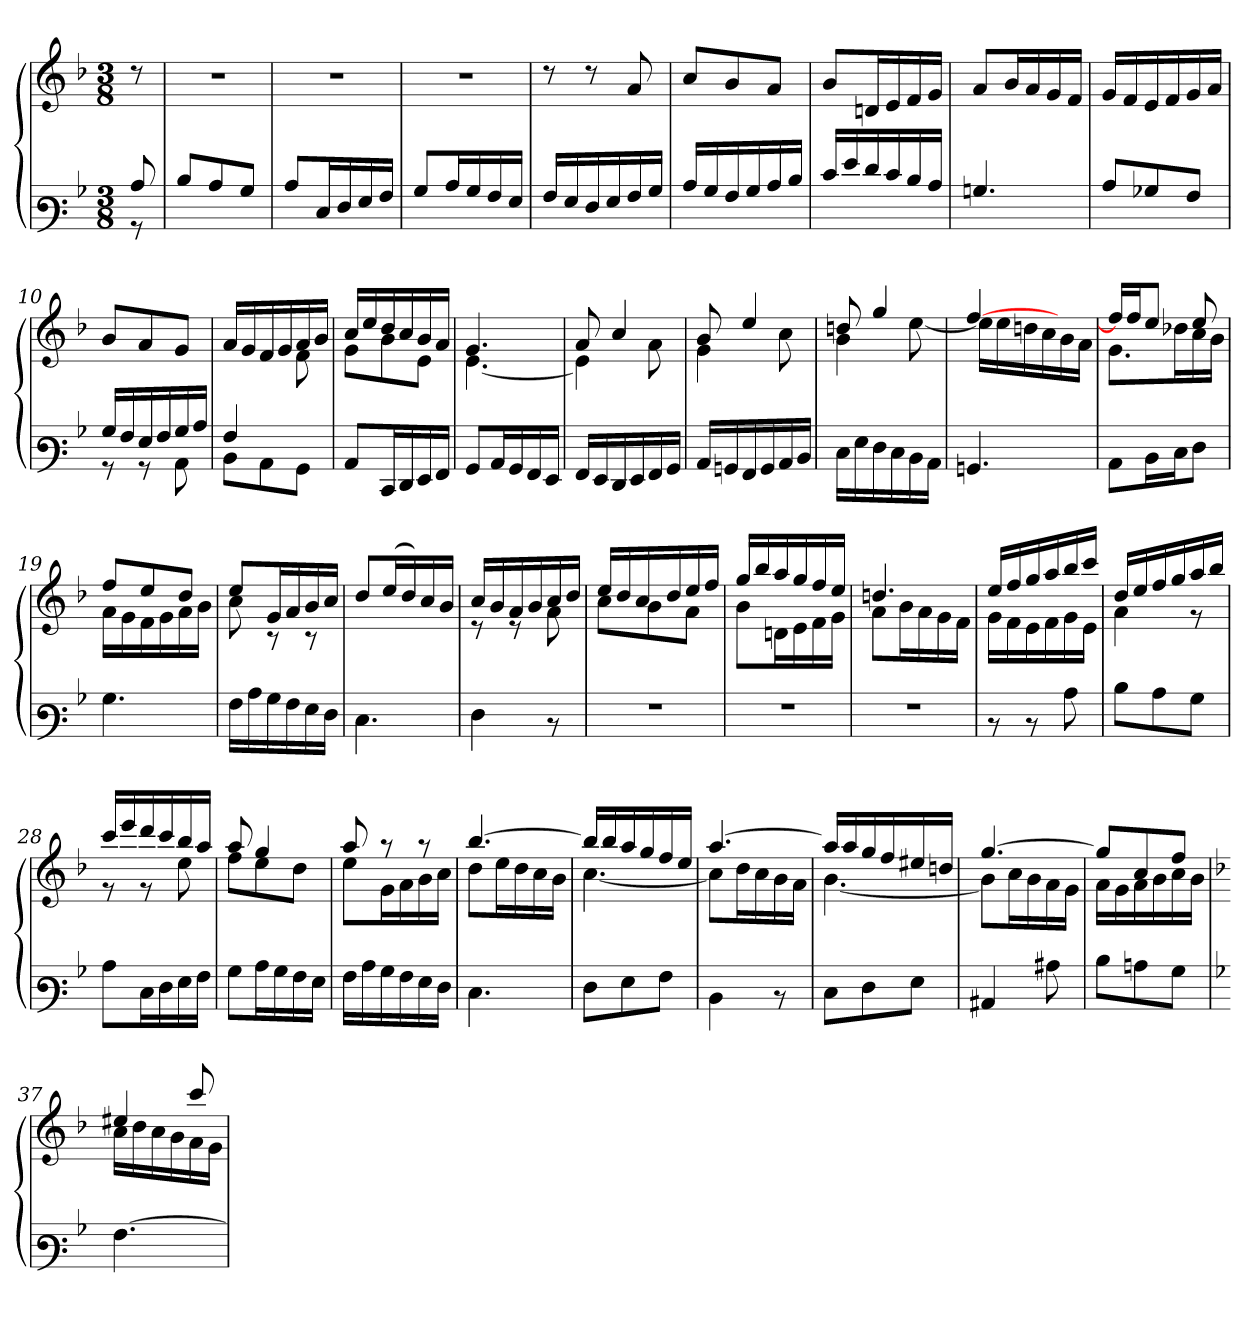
**kern	**kern
*part1	*part1
*staff2	*staff1
*clefF3	*clefG3
*k[b-]	*k[b-]
*M3/8	*M3/8
=1	=1
*^	*
8c/	8rBB	8rb
=2	=2	=2
8d/L	4.ryy	4.r
8c/	.	.
8B-/J	.	.
=3	=3	=3
8c/L	4.ryy	4.r
16E/L	.	.
16F/	.	.
16G/	.	.
16A/JJ	.	.
=4	=4	=4
8B-/L	4.ryy	4.r
16c/L	.	.
16B-/	.	.
16A/	.	.
16G/JJ	.	.
=5	=5	=5
16A/LL	4.ryy	8rb
16G/	.	.
16F/	.	8rb
16G/	.	.
16A/	.	8f/
16B-/JJ	.	.
=6	=6	=6
16c/LL	4.ryy	8a/L
16B-/	.	.
16A/	.	8g/
16B-/	.	.
16c/	.	8f/J
16d/JJ	.	.
!!LO:LB:g=z
=7	=7	=7
16e/LL	4.ryy	8g/L
16g/	.	.
16f/	.	16Bn/L
16e/	.	16c/
16d/	.	16d/
16c/JJ	.	16e/JJ
=8	=8	=8
4.Bn/	4.ryy	8f/L
.	.	16g/L
.	.	16f/
.	.	16e/
.	.	16d/JJ
=9	=9	=9
8c/L	4.ryy	16e/LL
.	.	16d/
8B-X/	.	16c/
.	.	16d/
8A/J	.	16e/
.	.	16f/JJ
=10	=10	=10
16B-/LL	8rBB	8g/L
16A/	.	.
16G/	8rBB	8f/
16A/	.	.
16B-/	8C\	8e/J
16c/JJ	.	.
=11	=11	=11
*	*	*^
4A/	8D\L	16f/LL	4ryy
.	.	16e/	.
.	8C\	16d/	.
.	.	16e/	.
8ryy	8BB-\J	16f/	8d\
.	.	16g/JJ	.
*v	*v	*	*
=12	=12	=12
8C/L	16a/LL	8e\L
.	16cc/	.
16EE/L	16b-/	8g\
16FF/	16a/	.
16GG/	16g/	8c\J
16AA/JJ	16f/JJ	.
!!LO:LB:g=z	!!
=13	=13	=13
8BB-/L	4.e/	[<4.c\
16C/L	.	.
16BB-/	.	.
16AA/	.	.
16GG/JJ	.	.
=14	=14	=14
16AA/LL	8f/	4c\]
16GG/	.	.
16FF/	4a/	.
16GG/	.	.
16AA/	.	8f\
16BB-/JJ	.	.
=15	=15	=15
16C/LL	8g/	4e\
16BBn/	.	.
16AA/	4cc/	.
16BB/	.	.
16C/	.	8a\
16D/JJ	.	.
=16	=16	=16
16E\LL	8bn/	4g\
16G\	.	.
16F\	4ee/	.
16E\	.	.
16D\	.	[<8cc\
16C\JJ	.	.
=17	=17	=17
4.BBn/	[>4dd/	16cc\LL]
.	.	16cc\
.	.	16bn\
.	.	16a\
.	8ryy	16g\
.	.	16f\JJ
=18	=18	=18
8C\L	16dd/LL]	8.e\L
.	16dd/J	.
16D\L	8cc/J	.
16E\J	.	16b-X\k
8F\J	8cc/	16a\L
.	.	16g\JJ
!!LO:LB:g=z	!!
=19	=19	=19
4.B-\	8dd/L	16f\LL
.	.	16e\
.	8cc/	16d\
.	.	16e\
.	8b-/J	16f\
.	.	16g\JJ
=20	=20	=20
16A\LL	8cc/L	8a\
16c\	.	.
16B-\	16e/L	8rA
16A\	16f/	.
16G\	16g/	8rA
16F\JJ	16a/JJ	.
=21	=21	=21
4.E\	8b-/L	4.ryy
.	(<16cc/L	.
.	16b-/)	.
.	16a/	.
.	16g/JJ	.
=22	=22	=22
4F\	16a/LL	8rB
.	16g/	.
.	16f/	8rB
.	16g/	.
8rD	16a/	8f\
.	16b-/JJ	.
=23	=23	=23
4.r	16cc/LL	8a\L
.	16b-/	.
.	16a/	8g\
.	16b-/	.
.	16cc/	8f\J
.	16dd/JJ	.
=24	=24	=24
4.r	16ee/LL	8g\L
.	16gg/	.
.	16ff/	16Bn\L
.	16ee/	16c\
.	16dd/	16d\
.	16cc/JJ	16e\JJ
!!LO:LB:g=z	!!
=25	=25	=25
4.r	4.bn/	8f\L
.	.	16g\L
.	.	16f\
.	.	16e\
.	.	16d\JJ
=26	=26	=26
8rD	16cc/LL	16e\LL
.	16dd/	16d\
8rD	16ee/	16c\
.	16ff/	16d\
8c\	16gg/	16e\
.	16aa/JJ	16c\JJ
=27	=27	=27
8d\L	16b-/LL	4f\
.	16cc/	.
8c\	16dd/	.
.	16ee/	.
8B-\J	16ff/	8re
.	16gg/JJ	.
=28	=28	=28
8c\L	16aa/LL	8r
.	16ccc/	.
16E\L	16bb-/	8r
16F\	16aa/	.
16G\	16gg/	8cc\
16A\JJ	16ff/JJ	.
=29	=29	=29
8B-\L	8ff/	8dd\L
16c\L	4ee/	8cc\
16B-\	.	.
16A\	.	8b-\J
16G\JJ	.	.
=30	=30	=30
16A\LL	8ff/	8cc\L
16c\	.	.
16B-\	8rff	16e\L
16A\	.	16f\
16G\	8rff	16g\
16F\JJ	.	16a\JJ
!!LO:LB:g=z	!!
=31	=31	=31
4.E\	[>4.gg/	8b-\L
.	.	16cc\L
.	.	16b-\
.	.	16a\
.	.	16g\JJ
=32	=32	=32
8F\L	16gg/LL]	[<4.a\
.	16gg/	.
8G\	16ff/	.
.	16ee/	.
8A\J	16dd/	.
.	16cc/JJ	.
=33	=33	=33
4D\	[>4.ff/	8a\L]
.	.	16b-\L
.	.	16a\
8rD	.	16g\
.	.	16f\JJ
=34	=34	=34
8E\L	16ff/LL]	[<4.g\
.	16ff/	.
8F\	16ee/	.
.	16dd/	.
8G\J	16cc#X/	.
.	16bn/JJ	.
=35	=35	=35
4C#X/	[>4.ee/	8g\L]
.	.	16a\L
.	.	16g\
8c#X\	.	16f\
.	.	16e\JJ
=36	=36	=36
8d\L	8ee/L]	16f\LL
.	.	16e\
8cn\	8a/	16f\
.	.	16g\
8B-\J	8dd/J	16a\
.	.	16g\JJ
!!LO:PB:g=z	!!
=37	=37	=37
*k[b-]	*k[b-]	*
[>4.A\	4cc#X/	16a\LL
.	.	16b-\
.	.	16a\
.	.	16g\
.	8aa/	16f\
.	.	16e\JJ
*	*v	*v
=	=
*-	*-
